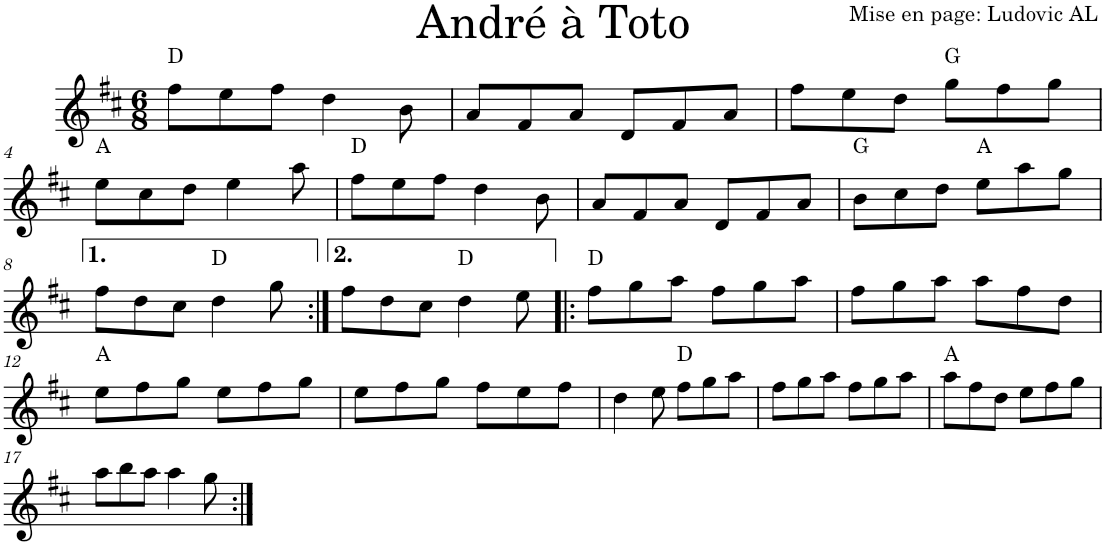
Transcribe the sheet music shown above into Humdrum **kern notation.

**kern	**harte
*part1	*part1
*staff1	*
*I"Violon	*
*I'Vln.	*
*clefG2	*
*k[f#c#]	*
*M6/8	*
=1	=1
8ff#\L	D:maj
8ee\	.
8ff#\J	.
4dd\	.
8b\	.
=2	=2
8a/L	.
8f#/	.
8a/J	.
8d/L	.
8f#/	.
8a/J	.
=3	=3
8ff#\L	.
8ee\	.
8dd\J	.
8gg\L	G:maj
8ff#\	.
8gg\J	.
!!LO:LB:g=z
=4	=4
8ee\L	A:maj
8cc#\	.
8dd\J	.
4ee\	.
8aa\	.
=5	=5
8ff#\L	D:maj
8ee\	.
8ff#\J	.
4dd\	.
8b\	.
=6	=6
8a/L	.
8f#/	.
8a/J	.
8d/L	.
8f#/	.
8a/J	.
=7	=7
8b\L	G:maj
8cc#\	.
8dd\J	.
8ee\L	A:maj
8aa\	.
8gg\J	.
!!LO:LB:g=z
=8	=8
8ff#\L	.
8dd\	.
8cc#\J	.
4dd\	D:maj
8gg\	.
=9:|!	=9:|!
8ff#\L	.
8dd\	.
8cc#\J	.
4dd\	D:maj
8ee\	.
=10!|:	=10!|:
8ff#\L	D:maj
8gg\	.
8aa\J	.
8ff#\L	.
8gg\	.
8aa\J	.
=11	=11
8ff#\L	.
8gg\	.
8aa\J	.
8aa\L	.
8ff#\	.
8dd\J	.
!!LO:LB:g=z
=12	=12
8ee\L	A:maj
8ff#\	.
8gg\J	.
8ee\L	.
8ff#\	.
8gg\J	.
=13	=13
8ee\L	.
8ff#\	.
8gg\J	.
8ff#\L	.
8ee\	.
8ff#\J	.
=14	=14
4dd\	.
8ee\	.
8ff#\L	D:maj
8gg\	.
8aa\J	.
=15	=15
8ff#\L	.
8gg\	.
8aa\J	.
8ff#\L	.
8gg\	.
8aa\J	.
=16	=16
8aa\L	A:maj
8ff#\	.
8dd\J	.
8ee\L	.
8ff#\	.
8gg\J	.
!!LO:LB:g=z
=17	=17
8aa\L	.
8bb\	.
8aa\J	.
4aa\	.
8gg\	.
=:|!	=:|!
*-	*-
